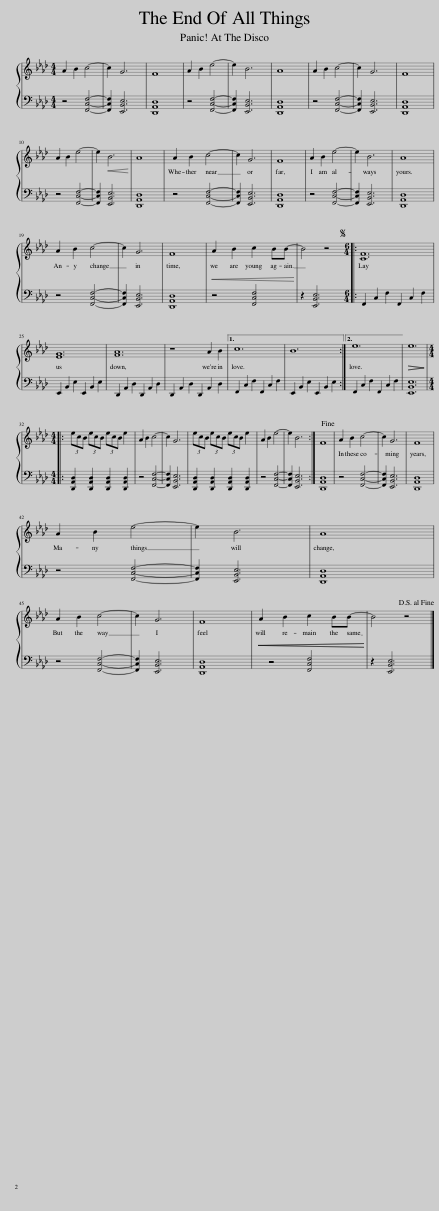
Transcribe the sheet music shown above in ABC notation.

X:1
%%score { 1 | 2 }
L:1/8
M:4/4
I:linebreak $
K:Ab
V:1 treble
V:2 bass
V:1
 A2 B2 c4- | c2 G6 | F8 | A2 B2 e4- | e2 B6 | %5
 A8 | A2 B2 c4- | c2 G6 | F8 |$ A2 B2 e4- | %10
 e2!<(! B6!<)! | A8 | A2 B2 c4- | c2 G6 | F8 | %15
 A2 B2 e4- | e2 B6 | A8 |$ A2 B2 c4- | c2 G6 | %20
 F8 | A2 B2 c2 BB- | B4 z4 |:[M:6/4]S [CF]12 |$ [EG]12 | %25
 [FA]12 | z8 A2 B2 |1 c12 | B12 :|2 e12 || %30
!>(!!>(! e12!>)!!>)! |:$[M:4/4] (3ecB (3ecB (3ecB e2 | A2 B2 c4- | c2 G6 | (3ecB (3ecB (3ecB e2 | %35
 A2 B2 e4- | e2 B6 :| F8!fine! | A2 B2 c4- | c2 G6 | %40
 F8 |$ A2 B2 e4- | e2 B6 | A8 |$ A2 B2 c4- | %45
 c2 G6 | F8 | A2 B2 c2 BB- | B4 z4!D.S.! |] %49
V:2
 z4 [F,,C,F,]4- | [F,,C,F,]2 [E,,B,,E,]6 | [D,,A,,D,]8 | z4 [F,,C,F,]4- | [F,,C,F,]2 [E,,B,,E,]6 | %5
 [D,,A,,D,]8 | z4 [F,,C,F,]4- | [F,,C,F,]2 [E,,B,,E,]6 | [D,,A,,D,]8 |$ z4 [F,,C,F,]4- | %10
 [F,,C,F,]2 [E,,B,,E,]6 | [D,,A,,D,]8 | z4 [F,,C,F,]4- | [F,,C,F,]2 [E,,B,,E,]6 | [D,,A,,D,]8 | %15
 z4 [F,,C,F,]4- | [F,,C,F,]2 [E,,B,,E,]6 | [D,,A,,D,]8 |$ z4 [F,,C,F,]4- | [F,,C,F,]2 [E,,B,,E,]6 | %20
 [D,,A,,D,]8 |!<(! z4 [F,,C,F,]4!<)! | z2 [E,,B,,E,]6 |:[M:6/4] F,,2 C,2 F,2 F,,2 C,2 F,2 |$ E,,2 B,,2 E,2 E,,2 B,,2 E,2 | %25
 D,,2 A,,2 D,2 D,,2 A,,2 D,2 | D,,2 A,,2 D,2 D,,2 A,,2 D,2 |1 F,,2 C,2 F,2 F,,2 C,2 F,2 | E,,2 B,,2 E,2 E,,2 B,,2 E,2 :|2 F,,2 C,2 F,2 F,,2 C,2 F,2 || %30
 [E,,B,,E,]12 |:$[M:4/4] [D,,A,,D,]2 [D,,A,,D,]2 [D,,A,,D,]2 [D,,A,,D,]2 | z4 [F,,C,F,]4- | [F,,C,F,]2 [E,,B,,E,]6 | [D,,A,,D,]2 [D,,A,,D,]2 [D,,A,,D,]2 [D,,A,,D,]2 | %35
 z4 [F,,C,F,]4- | [F,,C,F,]2 [E,,B,,E,]6 :| [D,,A,,D,]8 | z4 [F,,C,F,]4- | [F,,C,F,]2 [E,,B,,E,]6 | %40
 [D,,A,,D,]8 |$ z4 [F,,C,F,]4- | [F,,C,F,]2 [E,,B,,E,]6 | [D,,A,,D,]8 |$ z4 [F,,C,F,]4- | %45
 [F,,C,F,]2 [E,,B,,E,]6 | [D,,A,,D,]8 |!<(!!<(! z4 [F,,C,F,]4!<)!!<)! | z2 [E,,B,,E,]6 |] %49
